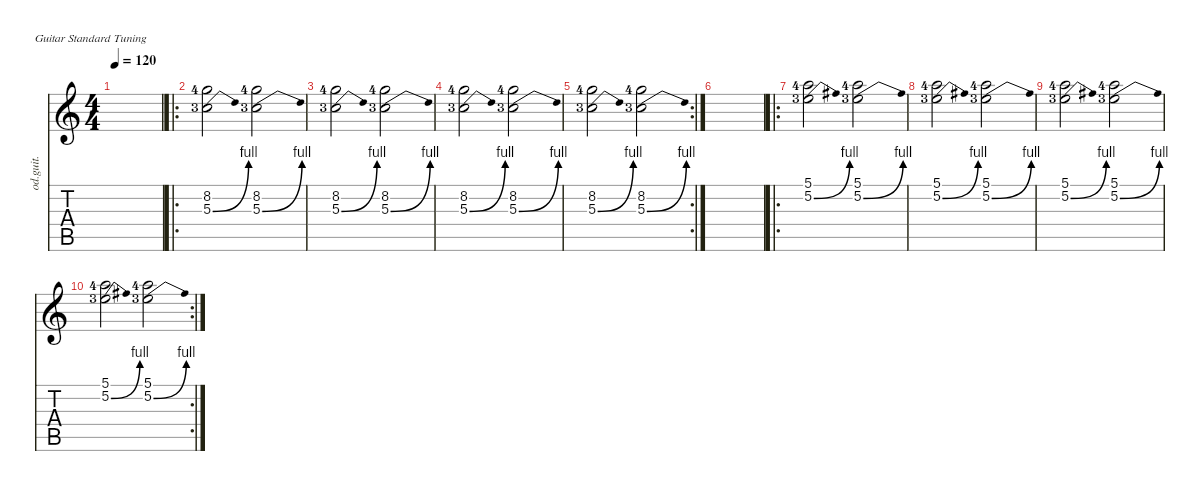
\defaultSystemsLayout 4
\hideDynamics
\bracketExtendMode nobrackets
\track ("Overdriven Guitar" "od.guit.") {instrument overdrivenguitar}
\staff {score tabs}
\tuning (E4 B3 G3 D3 A2 E2)
\ts (4 4)
\tempo 120
\clef g2
\ks c
|
\ro
(5.3{be (bend 0 0 15 4) lf 4} 8.2{lf 5}).2{beam Down} (5.3{be (bend 0 0 15 4) lf 4} 8.2{lf 5}).2{beam Down} |
(5.3{be (bend 0 0 15 4) lf 4} 8.2{lf 5}).2{beam Down} (5.3{be (bend 0 0 15 4) lf 4} 8.2{lf 5}).2{beam Down} |
(5.3{be (bend 0 0 15 4) lf 4} 8.2{lf 5}).2{beam Down} (5.3{be (bend 0 0 15 4) lf 4} 8.2{lf 5}).2{beam Down} |
\rc 2
(5.3{be (bend 0 0 15 4) lf 4} 8.2{lf 5}).2{beam Down} (5.3{be (bend 0 0 15 4) lf 4} 8.2{lf 5}).2{beam Down} |
|
\ro
(5.2{be (bend 0 0 15 4) lf 4} 5.1{lf 5}).2{beam Down} (5.2{be (bend 0 0 15 4) lf 4} 5.1{lf 5}).2{beam Down} |
(5.2{be (bend 0 0 15 4) lf 4} 5.1{lf 5}).2{beam Down} (5.2{be (bend 0 0 15 4) lf 4} 5.1{lf 5}).2{beam Down} |
(5.2{be (bend 0 0 15 4) lf 4} 5.1{lf 5}).2{beam Down} (5.2{be (bend 0 0 15 4) lf 4} 5.1{lf 5}).2{beam Down} |
\rc 2
(5.2{be (bend 0 0 15 4) lf 4} 5.1{lf 5}).2{beam Down} (5.2{be (bend 0 0 15 4) lf 4} 5.1{lf 5}).2{beam Down}
